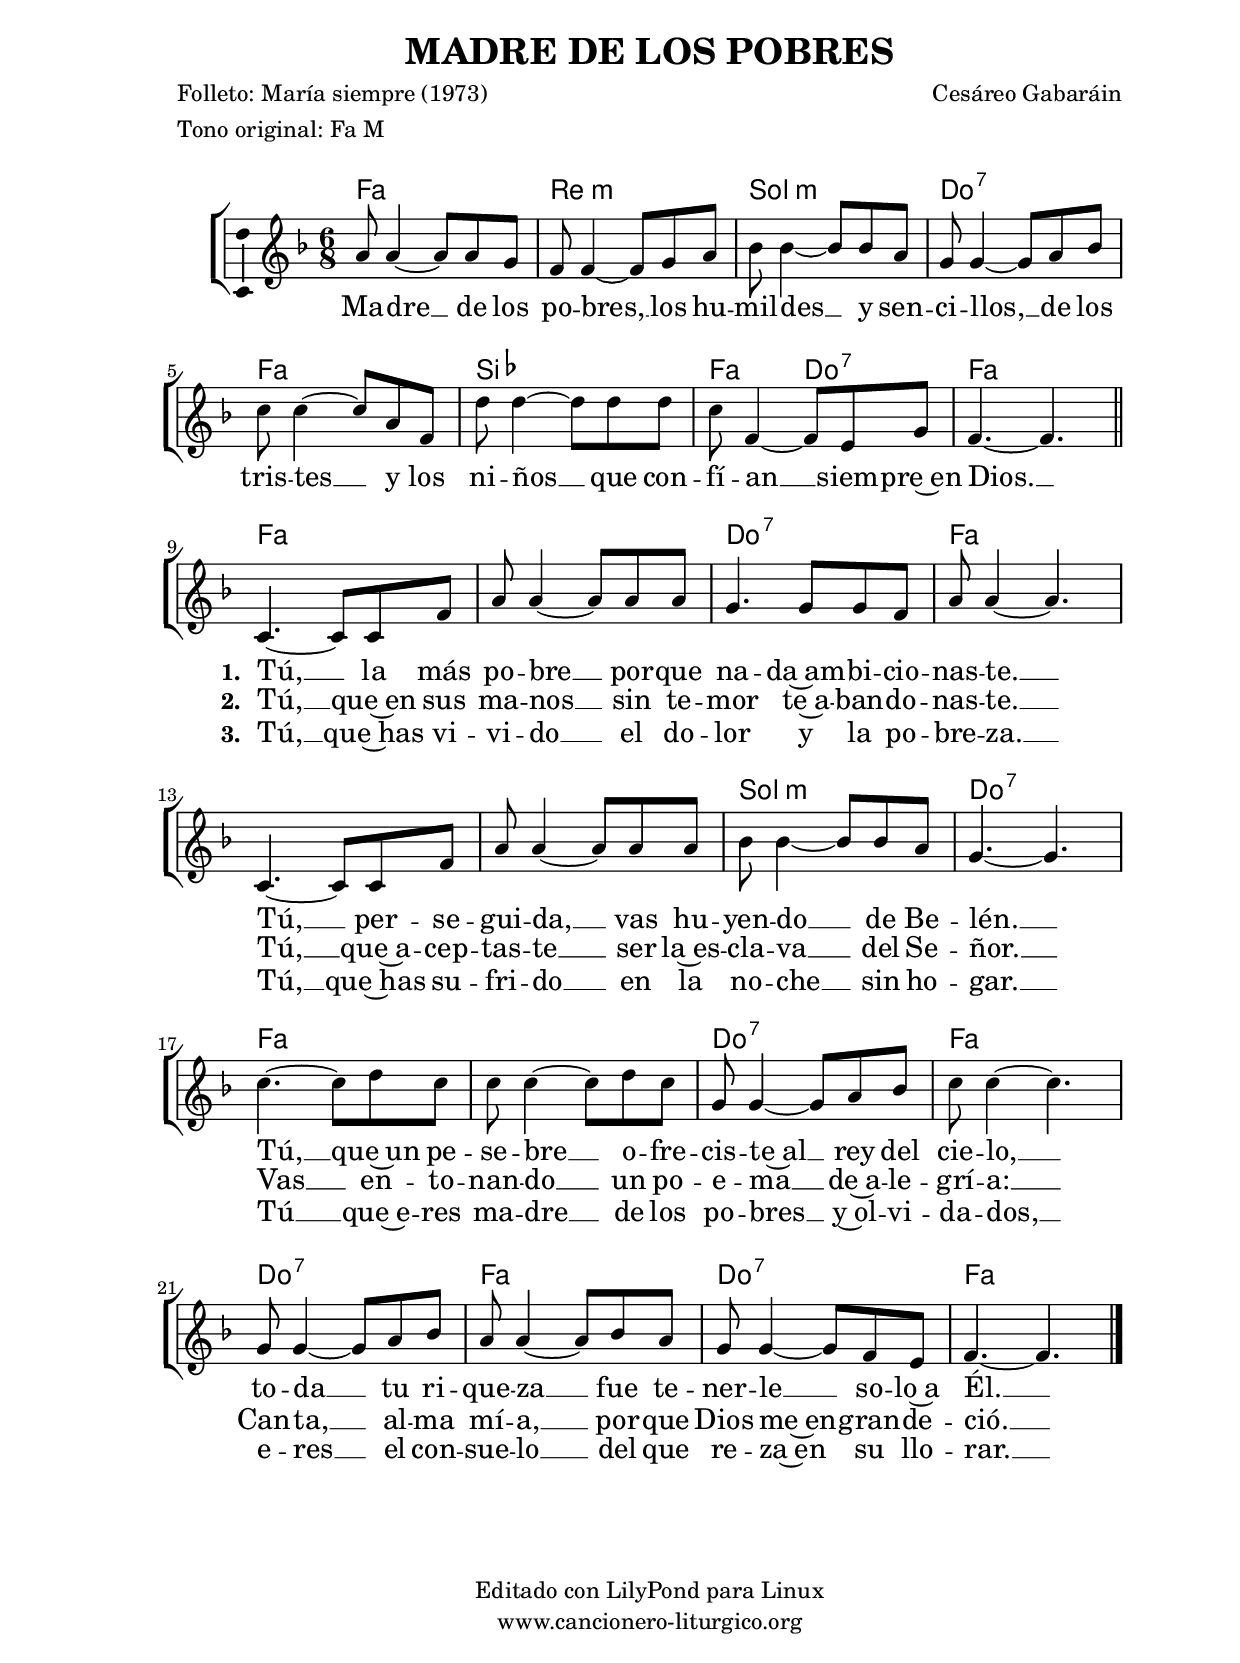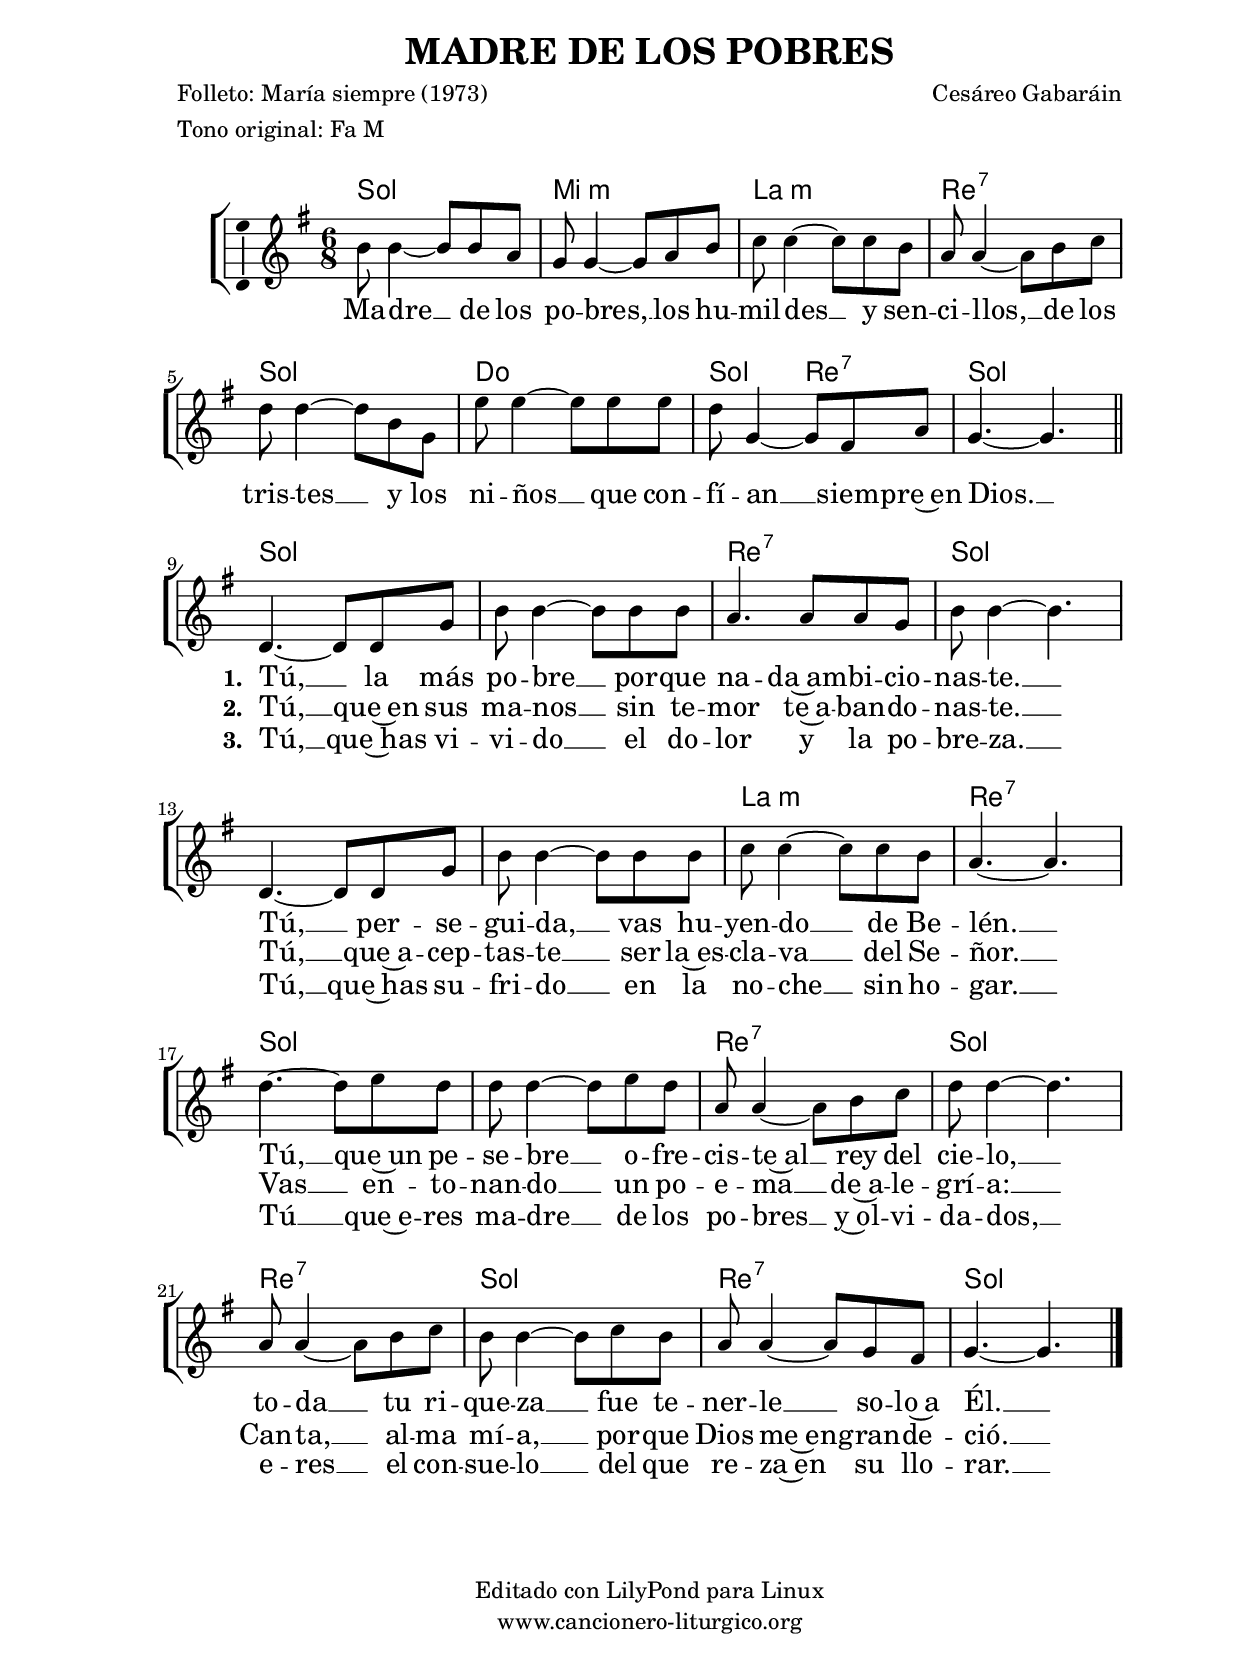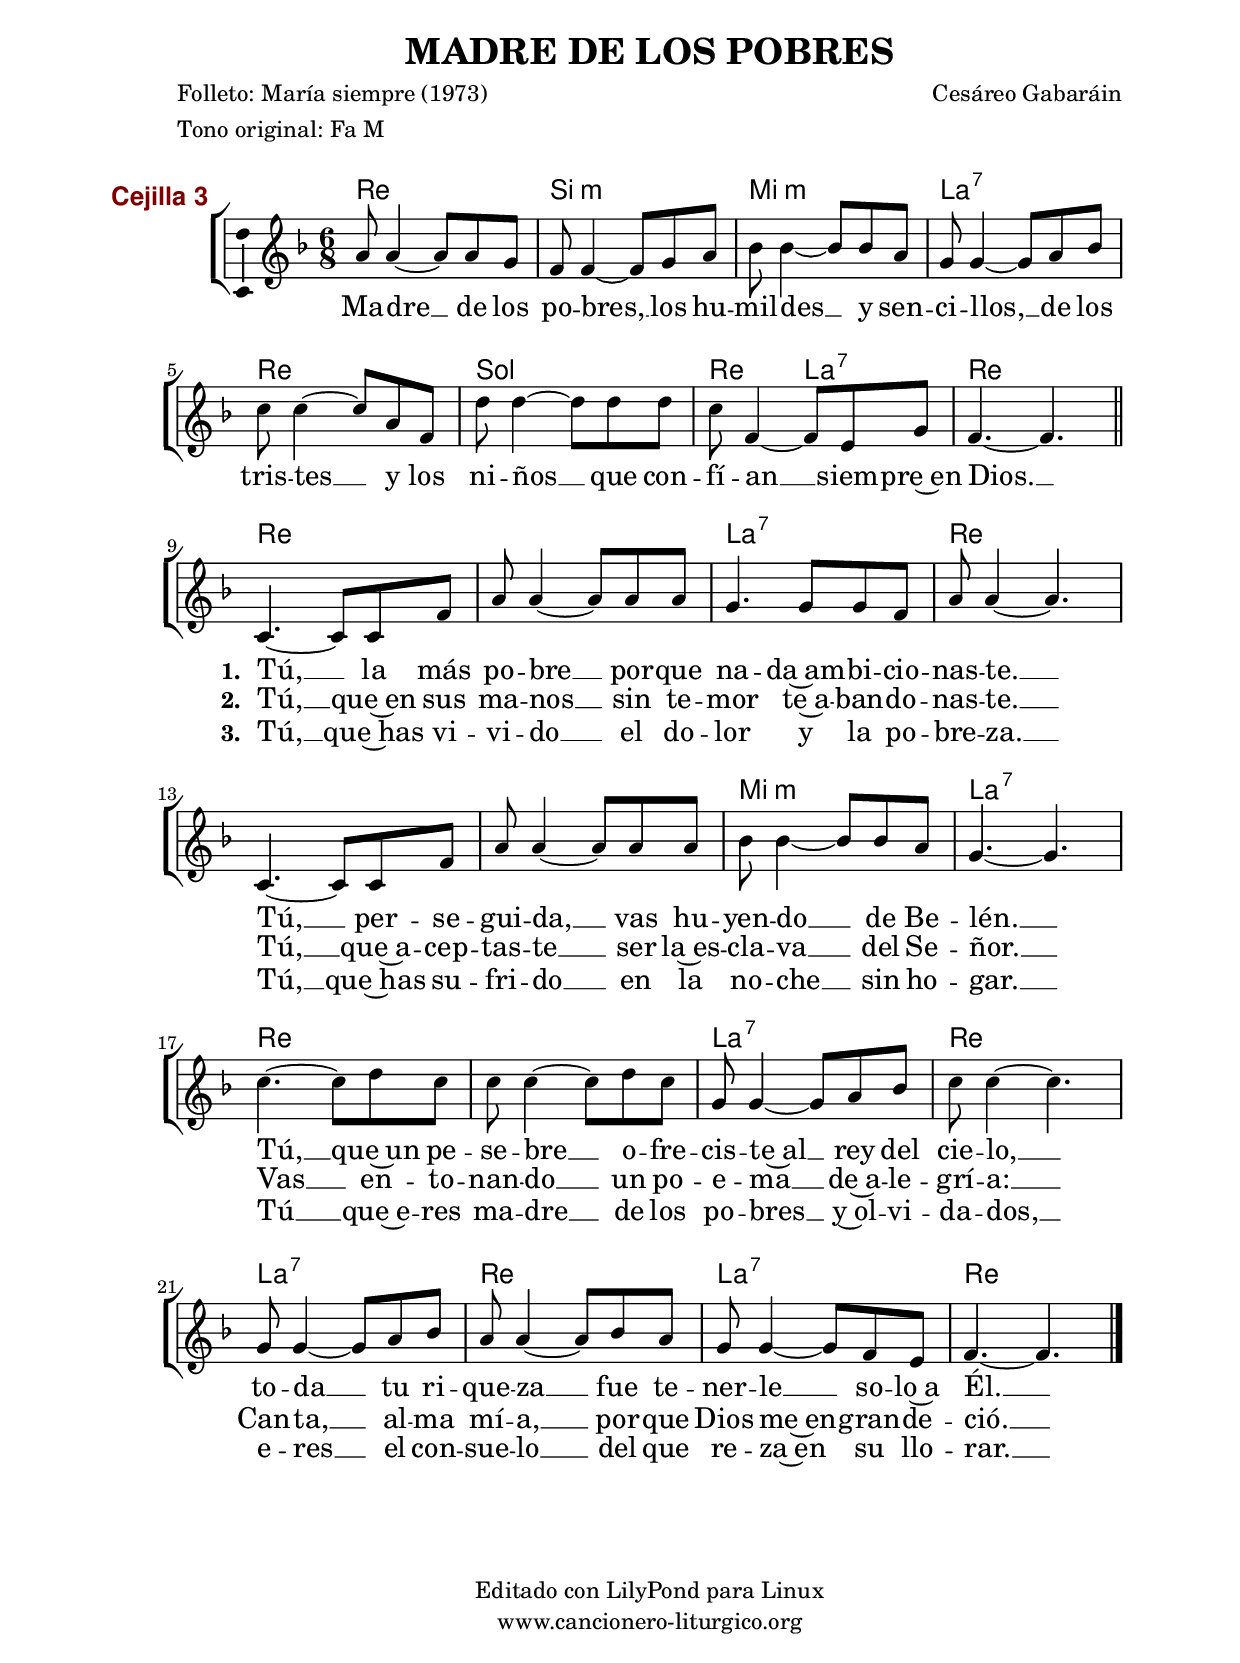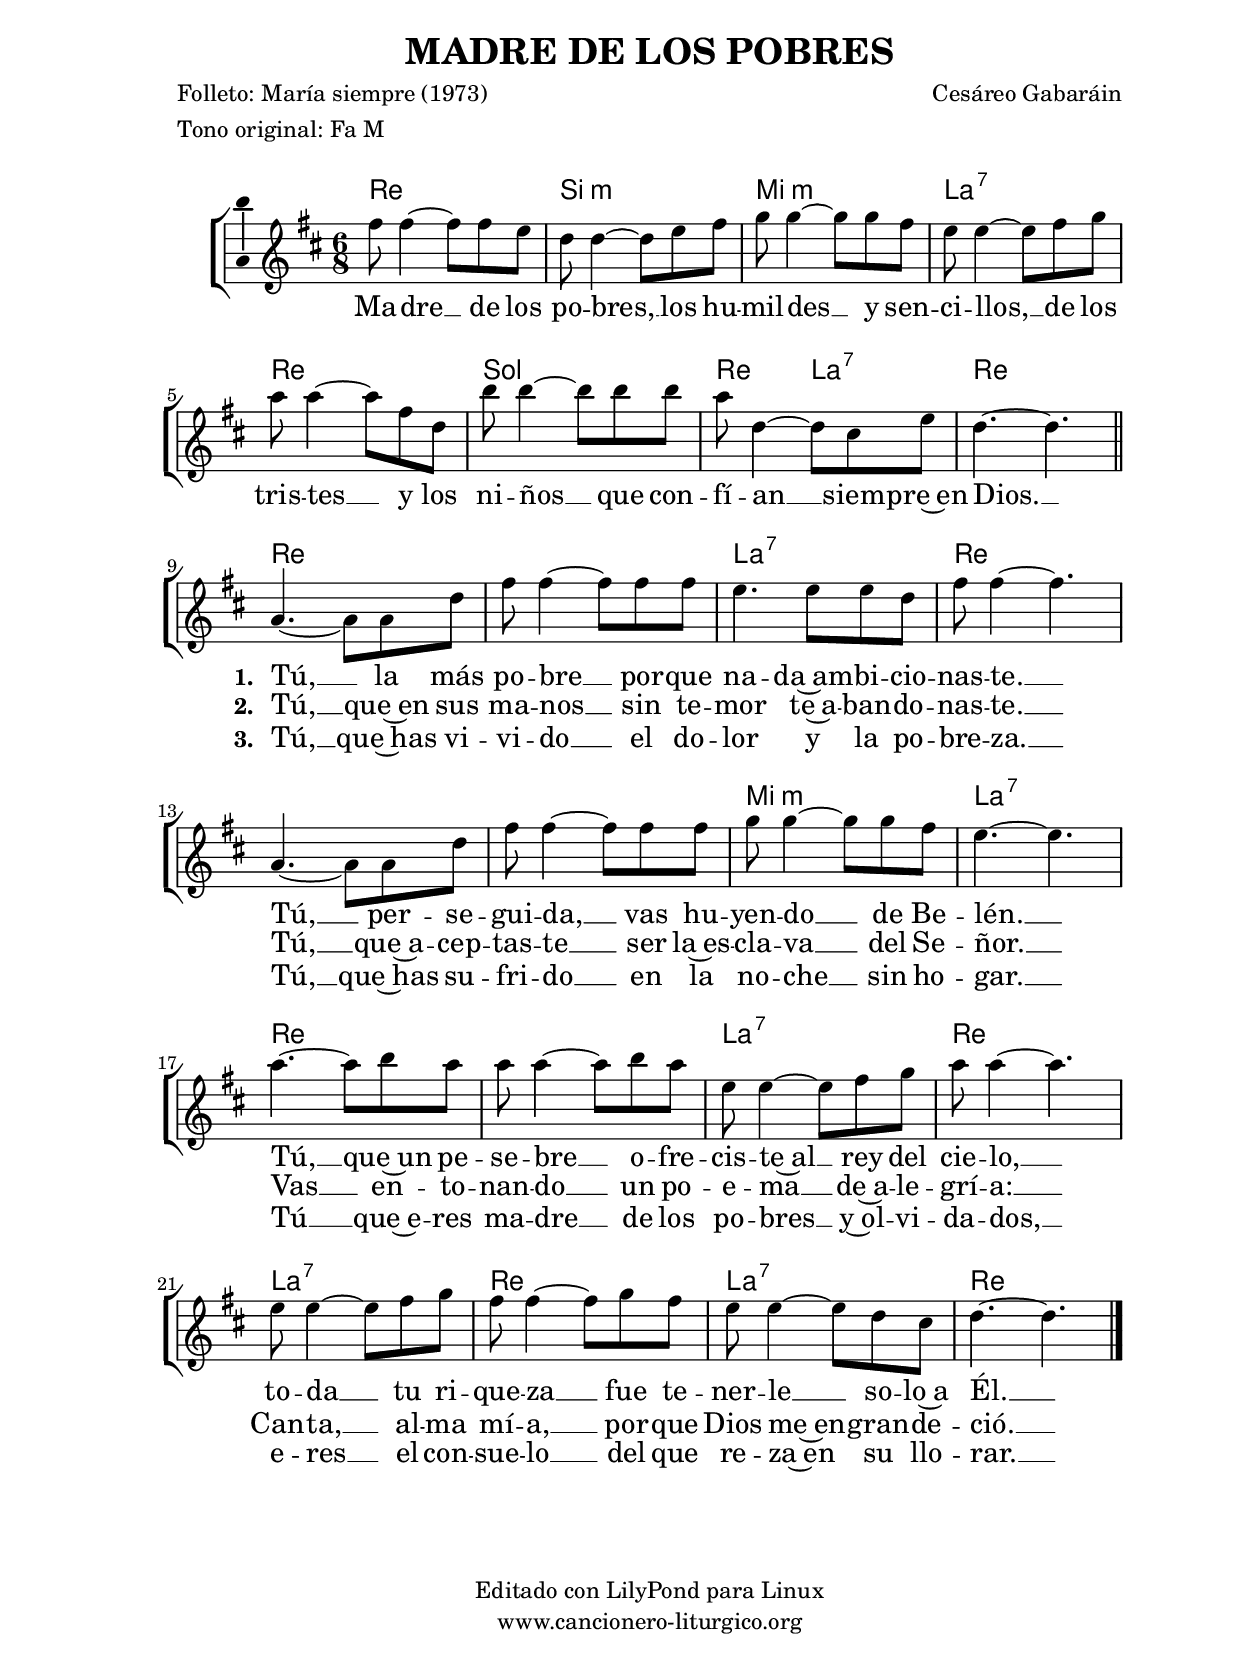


%versión de lilypond para la que se ha escrito esta partitura:
\version "2.16.0"

	%Tamaño papel
	#(set-default-paper-size "a4")
	%Tamaño partitura
	#(set-global-staff-size 20)
	%No responde al pulsar sobre una nota
	#(ly:set-option 'point-and-click #f)

%parámetros del encabezamiento:
\header {
	title = "MADRE DE LOS POBRES"
	subtitle = ""
	composer = "Cesáreo Gabaráin"
	poet = "Folleto: María siempre (1973)"
	meter = "Tono original: Fa M"
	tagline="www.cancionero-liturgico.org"
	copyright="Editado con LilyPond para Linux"
	tiempo = ""
	usos = "Virgen"
	letra = ""
	}

%parámetros asociados al papel:
\paper {
	oddHeaderMarkup = \markup {\fill-line { \on-the-fly #not-first-page \fromproperty #'header:title \on-the-fly #not-first-page \fromproperty #'header:composer }}
	evenHeaderMarkup = \markup {\fill-line { \fromproperty #'header:composer \fromproperty #'header:title }}
	#(set-paper-size "a4")
	print-page-number = ##f
	first-page-number = 1
	print-first-page-number = ##f
%	head-separation = 3.0 \cm
	top-margin = 2.0 \cm
	bottom-margin = 0.5\cm
%%%	bottom-margin = -1.0\cm
	left-margin = 3.0 \cm
	line-width = 16.0 \cm 
	indent = 8\mm
	interscoreline = 2.\mm
	between-system-space = 15\mm
%	para que las partituras no llenen la hoja:
	ragged-bottom = ##t
%	idem para la última hoja:
	ragged-last-bottom = ##f
%	para que las partituras llenen el ancho del papel:
	ragged-last = ##f
	after-title-space = 2.5 \cm
page-count=1
%system-count=8

	%Flexible Vertical Spacing
%	markup-markup-spacing =
%	#'((basic-distance . 15) (minimum-distance . 15) (padding . 3))
	markup-system-spacing =
	#'((basic-distance . 15) (minimum-distance . 15) (padding . 3))
	system-system-spacing =
	#'((basic-distance . 15) (minimum-distance . 15) (padding . 3))
	score-system-spacing =
	#'((basic-distance . 15) (minimum-distance . 15) (padding . 5))
%	top-system-spacing = % header
%	#'((basic-distance . 8) (minimum-distance . 0) (padding . 0))
%	top-markup-spacing =
%	#'((basic-distance . 20) (minimum-distance . 20) (padding . 0))
	last-bottom-spacing = % footer
	#'((basic-distance . 5) (minimum-distance . 5) (padding . 0))
%	score-markup-spacing =
%	#'((basic-distance . 16) (minimum-distance . 13) (padding . 0))

	}


%parámetros que afectan a toda la partitura:
global = {
	%clave de sol (G):
	\clef G
	%armadura:
%%%	\transpose g a
	\key f \major
	\tempo 4=125
	\set Score.tempoHideNote = ##t
	}


acordes = {
	\italianChords
	\chordmode {
%%%	\transpose g a
{

f2. d:m g:m c:7 f bes f4. c:7 f2.
f2. s c:7 f s s g:m c:7 f s c:7 f c:7 f c:7 f

	}
	}
}

melodia = 
%%%\transpose g a
{
	\relative c''{
	\time 6/8

a8 a4~a8 a8 g
f8 f4~f8 g a
bes8 bes4~bes8 bes a
g8 g4~g8 a bes
c8 c4~c8 a f
d'8 d4~d8 d d
c8 f,4~f8 e g
f4.~f4.

\bar "||"
\break

c4.~c8 c f
a8 a4~a8 a a
g4. g8 g f
a8 a4~a4.

c,4.~c8 c f
a8 a4~a8 a a
bes8 bes4~bes8 bes a
g4.~g4.

c4.~c8 d c
c8 c4~c8 d c
g8 g4~g8 a bes
c8 c4~c4.

g8 g4~g8 a bes
a8 a4~a8 bes a
g8 g4~g8 f e
f4.~f4.

\bar "|."
	}
	}


texto = \lyricmode {
Ma -- dre __ de los po -- bres, __
los hu -- mil -- des __ y sen -- ci -- llos, __
de los tris -- tes __ y los ni -- ños __
que con -- fí -- an __ siem -- pre~en Dios. __

\set stanza =#"1. " Tú, __ la más po -- bre __
por -- que na -- da~am -- bi -- cio -- nas -- te. __
Tú, __ per -- se -- gui -- da, __
vas hu -- yen -- do __ de Be -- lén. __
Tú, __ que~un pe -- se -- bre __
o -- fre -- cis -- te~al __ rey del cie -- lo, __
to -- da __ tu ri -- que -- za __
fue te -- ner -- le __ so -- lo~a Él. __

	}

textodos = \lyricmode {
\skip 1 \skip 1 \skip 1 \skip 1 \skip 1 \skip 1
\skip 1 \skip 1 \skip 1 \skip 1 \skip 1 \skip 1
\skip 1 \skip 1 \skip 1 \skip 1 \skip 1 \skip 1
\skip 1 \skip 1 \skip 1 \skip 1 \skip 1 \skip 1
\skip 1 \skip 1 \skip 1 \skip 1 \skip 1

\set stanza =#"2. " Tú, __ que~en sus ma -- nos __
sin te -- mor te~a -- ban -- do -- nas -- te. __
Tú, __ que~a -- cep -- tas -- te __
ser la~es -- cla -- va __ del Se -- ñor. __
Vas __ en -- to -- nan -- do __
un po -- e -- ma __ de~a -- le -- grí -- a: __
Can -- ta, __ al -- ma mí -- a, __
por -- que Dios me~en -- gran -- de -- ció. __

	}

textotres = \lyricmode {
\skip 1 \skip 1 \skip 1 \skip 1 \skip 1 \skip 1
\skip 1 \skip 1 \skip 1 \skip 1 \skip 1 \skip 1
\skip 1 \skip 1 \skip 1 \skip 1 \skip 1 \skip 1
\skip 1 \skip 1 \skip 1 \skip 1 \skip 1 \skip 1
\skip 1 \skip 1 \skip 1 \skip 1 \skip 1

\set stanza =#"3. " Tú, __ que~has vi -- vi -- do __
el do -- lor y la po -- bre -- za. __
Tú, __ que~has su -- fri -- do __
en la no -- che __ sin ho -- gar. __
Tú __ que~e -- res ma -- dre __
de los po -- bres __ y~ol -- vi -- da -- dos, __
e -- res __ el con -- sue -- lo __
del que re -- za~en su llo -- rar. __

	}

acordesStaff = \context ChordNames = acordesStaff <<
	\set chordChanges = ##t
	\acordes
	>>


%%%%%%%%%%%%%%%%%%%%%%%%%%%%%%%%%%% CEJILLA %%%%%%%%%%%%%%%%%%%%%%%%%%%%%%%%%%%
acordescejilla = {
%%%	\override ChordNames.ChordName #'font-size = #-1
%%%	\override ChordNames.ChordName #'font-series = #'bold
	\transpose f d {
		\acordes
		}
	}

acordescejillaStaff = \context ChordNames = acordescejillaStaff <<
	\set Staff.instrumentName = \markup \with-color #darkred \larger \bold \sans "Cejilla 3"
	\set chordChanges = ##t
	\acordescejilla
	>>
%%%%%%%%%%%%%%%%%%%%%%%%%%%%%%%%%%% CEJILLA %%%%%%%%%%%%%%%%%%%%%%%%%%%%%%%%%%%


vozStaff = \context Voice = vozStaff
\with {\consists "Ambitus_engraver"}
<<
%	\set Staff.instrumentName = ""
%	\set Staff.shortInstrumentName = ""
%	\set Staff.midiInstrument = #"clarinet"
%	\set Staff.midiInstrument = #"cello"
%	\set Staff.midiInstrument = #"flute"
	\set Staff.midiInstrument = #"electric guitar (jazz)"
%	\set Staff.midiInstrument = #"english horn"
%	\set Staff.midiInstrument = #"violin"
%	\set Staff.midiInstrument = #"glockenspiel"
	\set Staff.midiMinimumVolume = #0.7
	\set Staff.midiMaximumVolume = #0.9
	\global
	\melodia
	>>

textoStaff = \context Lyrics = textoStaff <<
	\lyricsto vozStaff \texto
	>>

textodosStaff = \context Lyrics = textodosStaff <<
	\lyricsto vozStaff \textodos
	>>

textotresStaff = \context Lyrics = textotresStaff <<
	\lyricsto vozStaff \textotres
	>>

\book {
	\score {
		\context ChoirStaff {
			\override StaffGroup.SystemStartBracket #'collapse-height = #1
			\override Score.SystemStartBar #'collapse-height = #1
			<<
			\acordesStaff
			\vozStaff
			\textoStaff
			\textodosStaff
			\textotresStaff
			>>
			}
		\layout {
	 		\context {
				\Lyrics
				\override LyricText #'font-size = #2
				}
	 		 \context {
				\Score
				\override StaffSymbol #'staff-space = #(magstep +3)
				}
			}
		}
	\score {
		\unfoldRepeats
		\context ChoirStaff {
			<<
			\acordesStaff
			\vozStaff
			>>
			}
		\midi {
	 		\context {
	 			\Score
				tempoWholesPerMinute = #(ly:make-moment 70 4)
				}
			}
		}
	}


%Partitura para guitarra
#(define output-suffix "G")
\book {
	\score {
		\context ChoirStaff {
			\override StaffGroup.SystemStartBracket #'collapse-height = #1
			\override Score.SystemStartBar #'collapse-height = #1
			<<
			\acordescejillaStaff
			\vozStaff
			\textoStaff
			\textodosStaff
			\textotresStaff
			>>
			}
		\layout {
%%%%%%%%%%%%%%%%%%%%%%%%%%%%%%%%%%% CEJILLA %%%%%%%%%%%%%%%%%%%%%%%%%%%%%%%%%%%
			\context {
				\ChordNames \consists Instrument_name_engraver
				}
%%%%%%%%%%%%%%%%%%%%%%%%%%%%%%%%%%% CEJILLA %%%%%%%%%%%%%%%%%%%%%%%%%%%%%%%%%%%
	 		\context {
				\Lyrics
				\override LyricText #'font-size = #2
				}
	 		 \context {
				\Score
				\override StaffSymbol #'staff-space = #(magstep +3)
				}
			}
		}
	}


#(define output-suffix "C")
\book {
	\score {
		\context ChoirStaff {
			\override StaffGroup.SystemStartBracket #'collapse-height = #1
			\override Score.SystemStartBar #'collapse-height = #1
\transpose c d
			<<
			\acordesStaff
			\vozStaff
			\textoStaff
			\textodosStaff
			\textotresStaff
			>>
			}
		\layout {
	    		\context {
				\Lyrics
				\override LyricText #'font-size = #2
				}
	   		 \context {
				\Score
				\override StaffSymbol #'staff-space = #(magstep +3)
				}
			}
		}
	}


#(define output-suffix "S")
\book {
	\score {
		\context ChoirStaff {
			\override StaffGroup.SystemStartBracket #'collapse-height = #1
			\override Score.SystemStartBar #'collapse-height = #1
\transpose c a
			<<
			\acordesStaff
			\vozStaff
			\textoStaff
			\textodosStaff
			\textotresStaff
			>>
			}
		\layout {
	    		\context {
				\Lyrics
				\override LyricText #'font-size = #2
				}
	   		 \context {
				\Score
				\override StaffSymbol #'staff-space = #(magstep +3)
				}
			}
		}
	}


